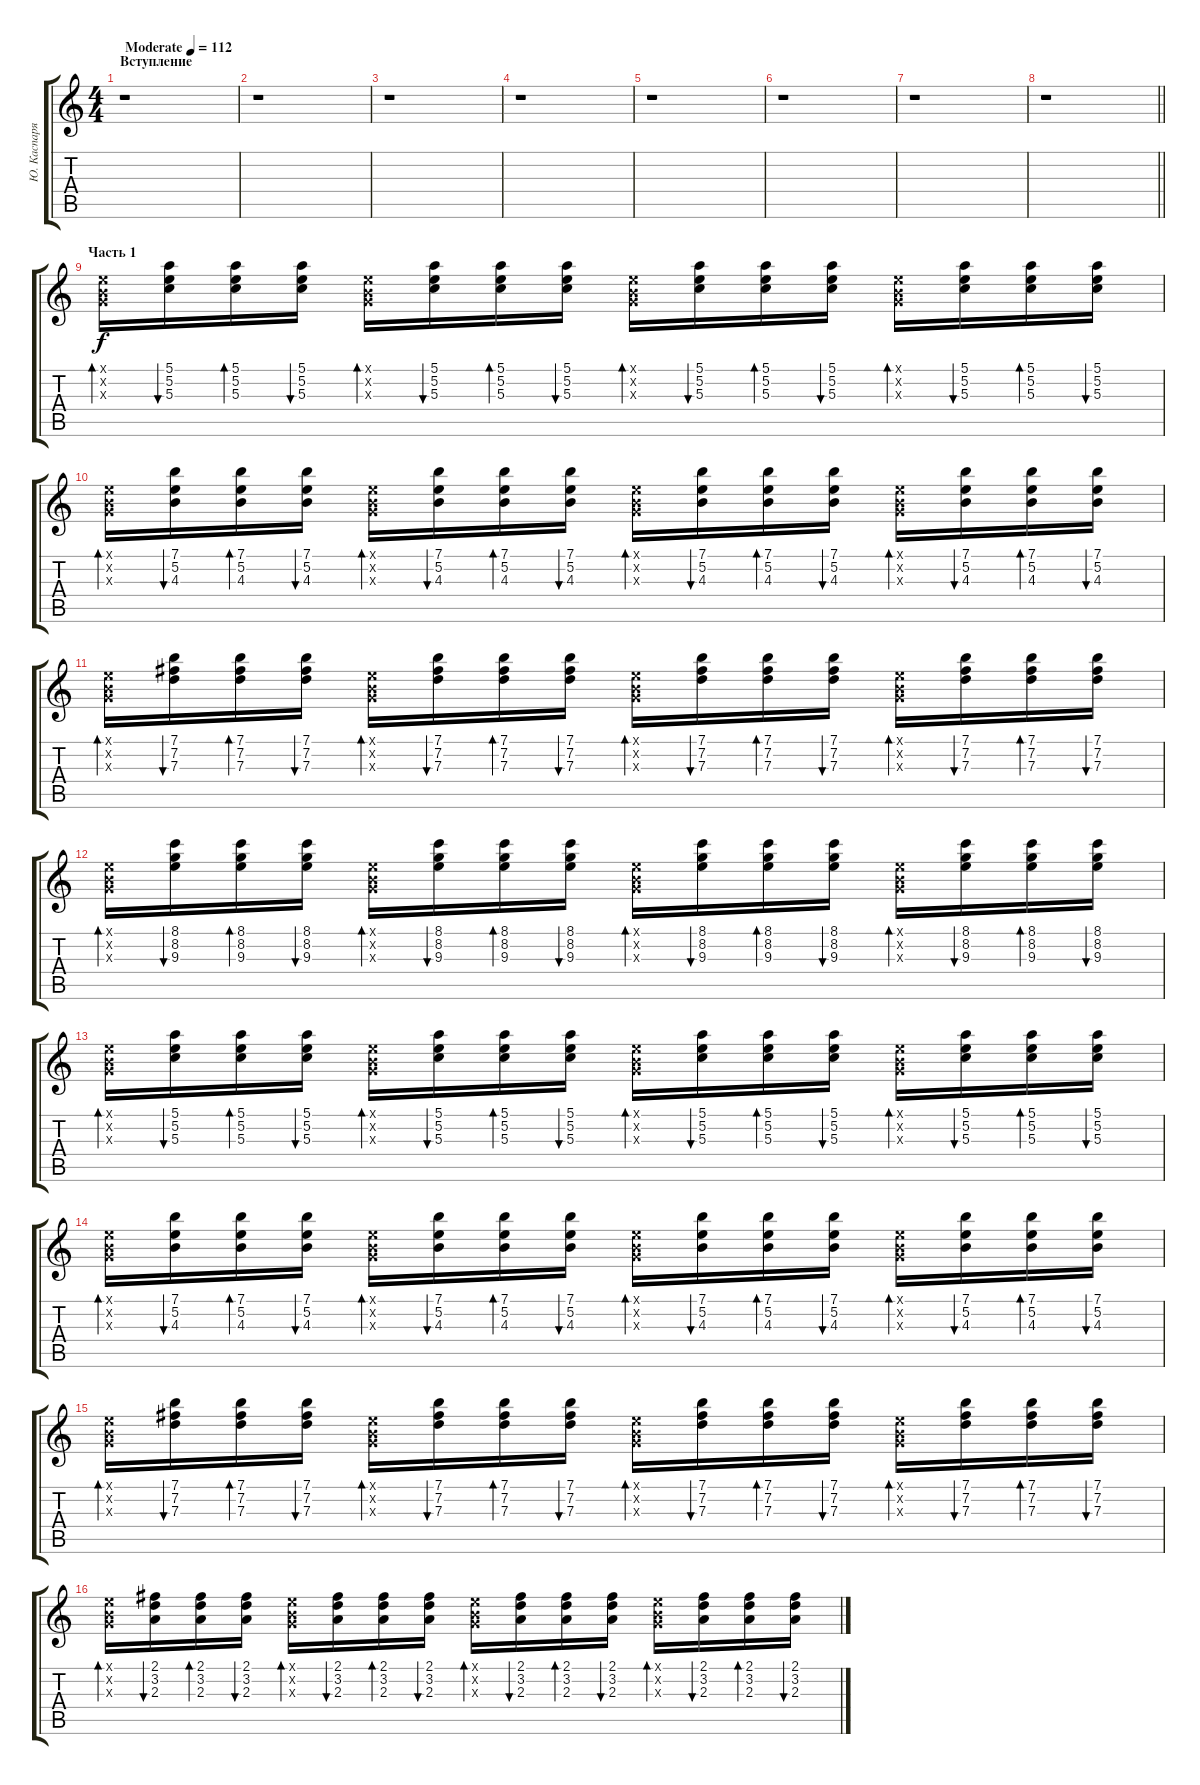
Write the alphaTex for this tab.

\track ("Ю. Каспарян (ритм)" "Ю. Каспаря") {instrument electricguitarclean}
\staff {score tabs}
\tuning (E4 B3 G3 D3 A2 E2) {hide}
\ts (4 4)
\section ("" "Вступление")
\tempo (112 "Moderate")
\clef g2
\ks c
r.1{dy f instrument electricguitarclean} |
r.1 |
r.1 |
r.1 |
r.1 |
r.1 |
r.1 |
\barLineRight lightlight
r.1 |
\section ("" "Часть 1")
(0.1{x} 0.2{x} 0.3{x}).16{bd 60} (5.1 5.2 5.3).16{bu 60} (5.1 5.2 5.3).16{bd 60} (5.1 5.2 5.3).16{bu 60} (0.1{x} 0.2{x} 0.3{x}).16{bd 60} (5.1 5.2 5.3).16{bu 60} (5.1 5.2 5.3).16{bd 60} (5.1 5.2 5.3).16{bu 60} (0.1{x} 0.2{x} 0.3{x}).16{bd 60} (5.1 5.2 5.3).16{bu 60} (5.1 5.2 5.3).16{bd 60} (5.1 5.2 5.3).16{bu 60} (0.1{x} 0.2{x} 0.3{x}).16{bd 60} (5.1 5.2 5.3).16{bu 60} (5.1 5.2 5.3).16{bd 60} (5.1 5.2 5.3).16{bu 60} |
(0.1{x} 0.2{x} 0.3{x}).16{bd 60} (7.1 5.2 4.3).16{bu 60} (7.1 5.2 4.3).16{bd 60} (7.1 5.2 4.3).16{bu 60} (0.1{x} 0.2{x} 0.3{x}).16{bd 60} (7.1 5.2 4.3).16{bu 60} (7.1 5.2 4.3).16{bd 60} (7.1 5.2 4.3).16{bu 60} (0.1{x} 0.2{x} 0.3{x}).16{bd 60} (7.1 5.2 4.3).16{bu 60} (7.1 5.2 4.3).16{bd 60} (7.1 5.2 4.3).16{bu 60} (0.1{x} 0.2{x} 0.3{x}).16{bd 60} (7.1 5.2 4.3).16{bu 60} (7.1 5.2 4.3).16{bd 60} (7.1 5.2 4.3).16{bu 60} |
(0.1{x} 0.2{x} 0.3{x}).16{bd 60} (7.1 7.2 7.3).16{bu 60} (7.1 7.2 7.3).16{bd 60} (7.1 7.2 7.3).16{bu 60} (0.1{x} 0.2{x} 0.3{x}).16{bd 60} (7.1 7.2 7.3).16{bu 60} (7.1 7.2 7.3).16{bd 60} (7.1 7.2 7.3).16{bu 60} (0.1{x} 0.2{x} 0.3{x}).16{bd 60} (7.1 7.2 7.3).16{bu 60} (7.1 7.2 7.3).16{bd 60} (7.1 7.2 7.3).16{bu 60} (0.1{x} 0.2{x} 0.3{x}).16{bd 60} (7.1 7.2 7.3).16{bu 60} (7.1 7.2 7.3).16{bd 60} (7.1 7.2 7.3).16{bu 60} |
(0.1{x} 0.2{x} 0.3{x}).16{bd 60} (8.1 8.2 9.3).16{bu 60} (8.1 8.2 9.3).16{bd 60} (8.1 8.2 9.3).16{bu 60} (0.1{x} 0.2{x} 0.3{x}).16{bd 60} (8.1 8.2 9.3).16{bu 60} (8.1 8.2 9.3).16{bd 60} (8.1 8.2 9.3).16{bu 60} (0.1{x} 0.2{x} 0.3{x}).16{bd 60} (8.1 8.2 9.3).16{bu 60} (8.1 8.2 9.3).16{bd 60} (8.1 8.2 9.3).16{bu 60} (0.1{x} 0.2{x} 0.3{x}).16{bd 60} (8.1 8.2 9.3).16{bu 60} (8.1 8.2 9.3).16{bd 60} (8.1 8.2 9.3).16{bu 60} |
(0.1{x} 0.2{x} 0.3{x}).16{bd 60} (5.1 5.2 5.3).16{bu 60} (5.1 5.2 5.3).16{bd 60} (5.1 5.2 5.3).16{bu 60} (0.1{x} 0.2{x} 0.3{x}).16{bd 60} (5.1 5.2 5.3).16{bu 60} (5.1 5.2 5.3).16{bd 60} (5.1 5.2 5.3).16{bu 60} (0.1{x} 0.2{x} 0.3{x}).16{bd 60} (5.1 5.2 5.3).16{bu 60} (5.1 5.2 5.3).16{bd 60} (5.1 5.2 5.3).16{bu 60} (0.1{x} 0.2{x} 0.3{x}).16{bd 60} (5.1 5.2 5.3).16{bu 60} (5.1 5.2 5.3).16{bd 60} (5.1 5.2 5.3).16{bu 60} |
(0.1{x} 0.2{x} 0.3{x}).16{bd 60} (7.1 5.2 4.3).16{bu 60} (7.1 5.2 4.3).16{bd 60} (7.1 5.2 4.3).16{bu 60} (0.1{x} 0.2{x} 0.3{x}).16{bd 60} (7.1 5.2 4.3).16{bu 60} (7.1 5.2 4.3).16{bd 60} (7.1 5.2 4.3).16{bu 60} (0.1{x} 0.2{x} 0.3{x}).16{bd 60} (7.1 5.2 4.3).16{bu 60} (7.1 5.2 4.3).16{bd 60} (7.1 5.2 4.3).16{bu 60} (0.1{x} 0.2{x} 0.3{x}).16{bd 60} (7.1 5.2 4.3).16{bu 60} (7.1 5.2 4.3).16{bd 60} (7.1 5.2 4.3).16{bu 60} |
(0.1{x} 0.2{x} 0.3{x}).16{bd 60} (7.1 7.2 7.3).16{bu 60} (7.1 7.2 7.3).16{bd 60} (7.1 7.2 7.3).16{bu 60} (0.1{x} 0.2{x} 0.3{x}).16{bd 60} (7.1 7.2 7.3).16{bu 60} (7.1 7.2 7.3).16{bd 60} (7.1 7.2 7.3).16{bu 60} (0.1{x} 0.2{x} 0.3{x}).16{bd 60} (7.1 7.2 7.3).16{bu 60} (7.1 7.2 7.3).16{bd 60} (7.1 7.2 7.3).16{bu 60} (0.1{x} 0.2{x} 0.3{x}).16{bd 60} (7.1 7.2 7.3).16{bu 60} (7.1 7.2 7.3).16{bd 60} (7.1 7.2 7.3).16{bu 60} |
(0.1{x} 0.2{x} 0.3{x}).16{bd 60} (2.1 3.2 2.3).16{bu 60} (2.1 3.2 2.3).16{bd 60} (2.1 3.2 2.3).16{bu 60} (0.1{x} 0.2{x} 0.3{x}).16{bd 60} (2.1 3.2 2.3).16{bu 60} (2.1 3.2 2.3).16{bd 60} (2.1 3.2 2.3).16{bu 60} (0.1{x} 0.2{x} 0.3{x}).16{bd 60} (2.1 3.2 2.3).16{bu 60} (2.1 3.2 2.3).16{bd 60} (2.1 3.2 2.3).16{bu 60} (0.1{x} 0.2{x} 0.3{x}).16{bd 60} (2.1 3.2 2.3).16{bu 60} (2.1 3.2 2.3).16{bd 60} (2.1 3.2 2.3).16{bu 60}
